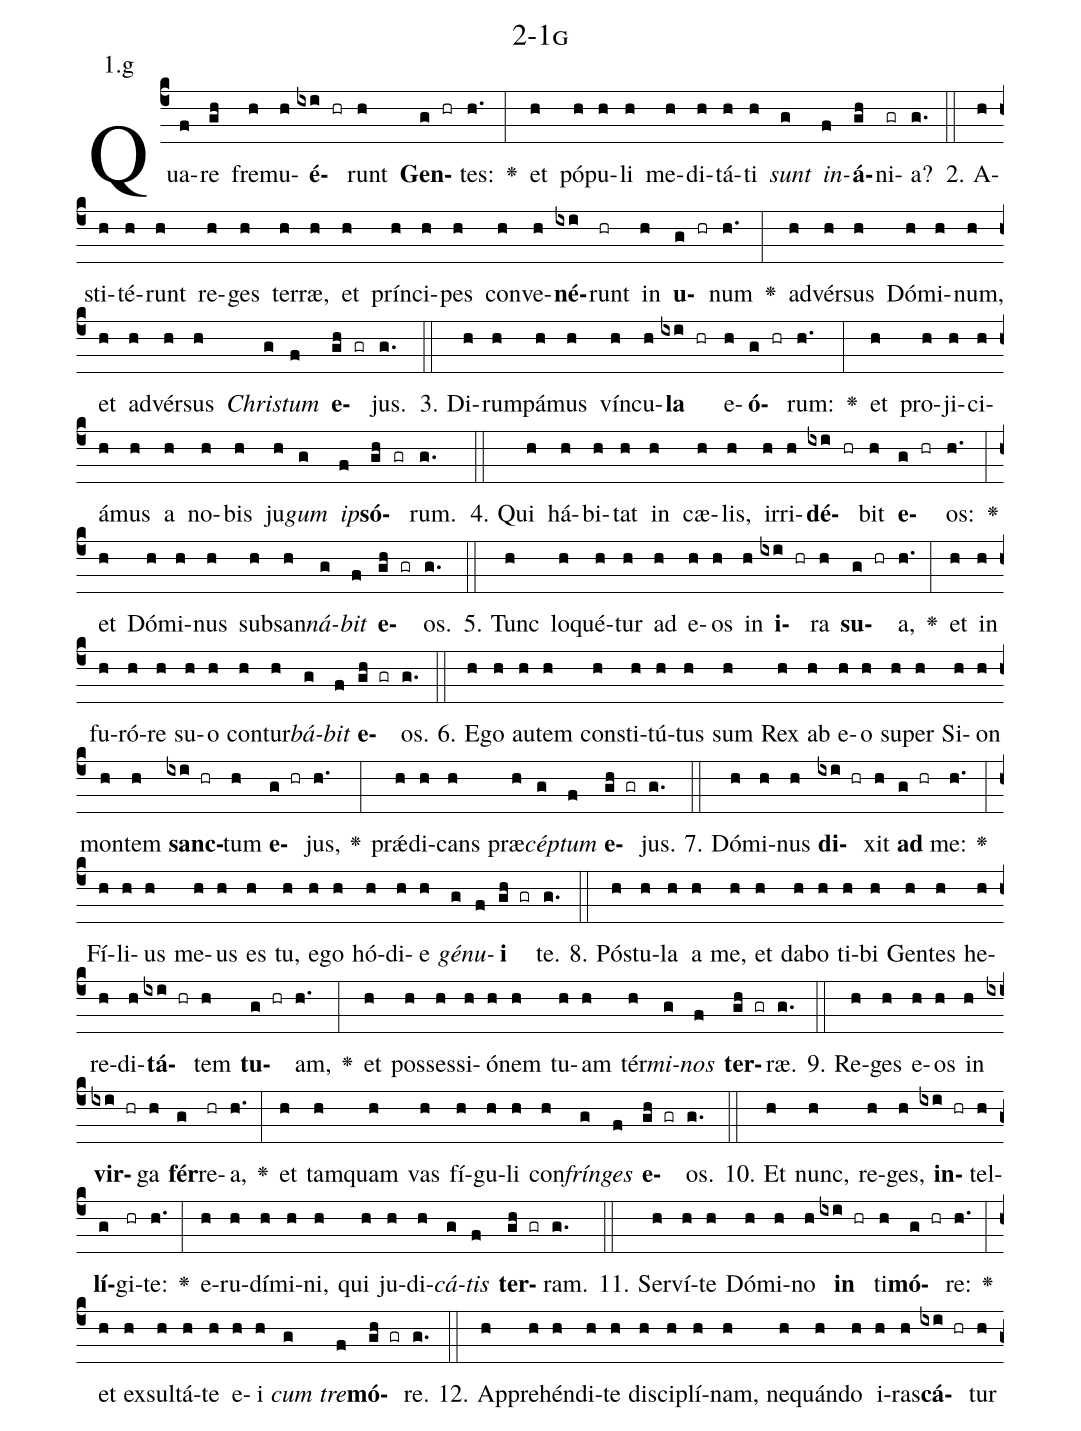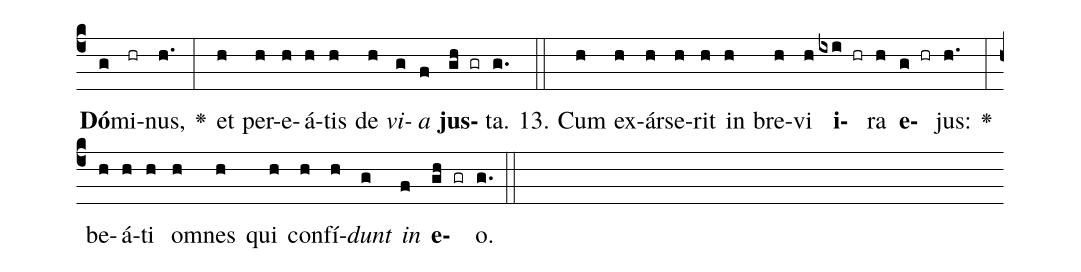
name: 2-1g;
annotation: 1.g;
%%
(c4)Qua(f)re(gh) fre(h)mu(h)<b>é</b>(ixi hr)runt(h) <b>Gen</b>(g hr)tes:(h.) <v>\greheightstar</v>(:) et(h) pó(h)pu(h)li(h) me(h)di(h)tá(h)ti(h) <i>sunt</i>(g) <i>in</i>(f)<b>á</b>(gh)ni(gr)a?(g.) (::)
2. A(h)sti(h)té(h)runt(h) re(h)ges(h) ter(h)ræ,(h) et(h) prín(h)ci(h)pes(h) con(h)ve(h)<b>né</b>(ixi)runt(hr) in(h) <b>u</b>(g hr)num(h.) <v>\greheightstar</v>(:) ad(h)vér(h)sus(h) Dó(h)mi(h)num,(h) et(h) ad(h)vér(h)sus(h) <i>Chris</i>(g)<i>tum</i>(f) <b>e</b>(gh gr)jus.(g.) (::)
3. Di(h)rum(h)pá(h)mus(h) vín(h)cu(h)<b>la</b>(ixi hr) e(h)<b>ó</b>(g hr)rum:(h.) <v>\greheightstar</v>(:) et(h) pro(h)ji(h)ci(h)á(h)mus(h) a(h) no(h)bis(h) ju(h)<i>gum</i>(g) <i>ip</i>(f)<b>só</b>(gh gr)rum.(g.) (::)
4. Qui(h) há(h)bi(h)tat(h) in(h) cæ(h)lis,(h) ir(h)ri(h)<b>dé</b>(ixi hr)bit(h) <b>e</b>(g hr)os:(h.) <v>\greheightstar</v>(:) et(h) Dó(h)mi(h)nus(h) sub(h)san(h)<i>ná</i>(g)<i>bit</i>(f) <b>e</b>(gh gr)os.(g.) (::)
5. Tunc(h) lo(h)qué(h)tur(h) ad(h) e(h)os(h) in(h) <b>i</b>(ixi hr)ra(h) <b>su</b>(g hr)a,(h.) <v>\greheightstar</v>(:) et(h) in(h) fu(h)ró(h)re(h) su(h)o(h) con(h)tur(h)<i>bá</i>(g)<i>bit</i>(f) <b>e</b>(gh gr)os.(g.) (::)
6. E(h)go(h) au(h)tem(h) con(h)sti(h)tú(h)tus(h) sum(h) Rex(h) ab(h) e(h)o(h) su(h)per(h) Si(h)on(h) mon(h)tem(h) <b>sanc</b>(ixi hr)tum(h) <b>e</b>(g hr)jus,(h.) <v>\greheightstar</v>(:) prǽ(h)di(h)cans(h) præ(h)<i>cép</i>(g)<i>tum</i>(f) <b>e</b>(gh gr)jus.(g.) (::)
7. Dó(h)mi(h)nus(h) <b>di</b>(ixi hr)xit(h) <b>ad</b>(g hr) me:(h.) <v>\greheightstar</v>(:) Fí(h)li(h)us(h) me(h)us(h) es(h) tu,(h) e(h)go(h) hó(h)di(h)e(h) <i>gé</i>(g)<i>nu</i>(f)<b>i</b>(gh gr) te.(g.) (::)
8. Pós(h)tu(h)la(h) a(h) me,(h) et(h) da(h)bo(h) ti(h)bi(h) Gen(h)tes(h) he(h)re(h)di(h)<b>tá</b>(ixi hr)tem(h) <b>tu</b>(g hr)am,(h.) <v>\greheightstar</v>(:) et(h) pos(h)ses(h)si(h)ó(h)nem(h) tu(h)am(h) tér(h)<i>mi</i>(g)<i>nos</i>(f) <b>ter</b>(gh gr)ræ.(g.) (::)
9. Re(h)ges(h) e(h)os(h) in(h) <b>vir</b>(ixi hr)ga(h) <b>fér</b>(g)re(hr)a,(h.) <v>\greheightstar</v>(:) et(h) tam(h)quam(h) vas(h) fí(h)gu(h)li(h) con(h)<i>frín</i>(g)<i>ges</i>(f) <b>e</b>(gh gr)os.(g.) (::)
10. Et(h) nunc,(h) re(h)ges,(h) <b>in</b>(ixi hr)tel(h)<b>lí</b>(g)gi(hr)te:(h.) <v>\greheightstar</v>(:) e(h)ru(h)dí(h)mi(h)ni,(h) qui(h) ju(h)di(h)<i>cá</i>(g)<i>tis</i>(f) <b>ter</b>(gh gr)ram.(g.) (::)
11. Ser(h)ví(h)te(h) Dó(h)mi(h)no(h) <b>in</b>(ixi hr) ti(h)<b>mó</b>(g hr)re:(h.) <v>\greheightstar</v>(:) et(h) ex(h)sul(h)tá(h)te(h) e(h)i(h) <i>cum</i>(g) <i>tre</i>(f)<b>mó</b>(gh gr)re.(g.) (::)
12. Ap(h)pre(h)hén(h)di(h)te(h) di(h)sci(h)plí(h)nam,(h) ne(h)quán(h)do(h) i(h)ras(h)<b>cá</b>(ixi hr)tur(h) <b>Dó</b>(g)mi(hr)nus,(h.) <v>\greheightstar</v>(:) et(h) per(h)e(h)á(h)tis(h) de(h) <i>vi</i>(g)<i>a</i>(f) <b>jus</b>(gh gr)ta.(g.) (::)
13. Cum(h) ex(h)ár(h)se(h)rit(h) in(h) bre(h)vi(h) <b>i</b>(ixi hr)ra(h) <b>e</b>(g hr)jus:(h.) <v>\greheightstar</v>(:) be(h)á(h)ti(h) om(h)nes(h) qui(h) con(h)fí(h)<i>dunt</i>(g) <i>in</i>(f) <b>e</b>(gh gr)o.(g.) (::)
